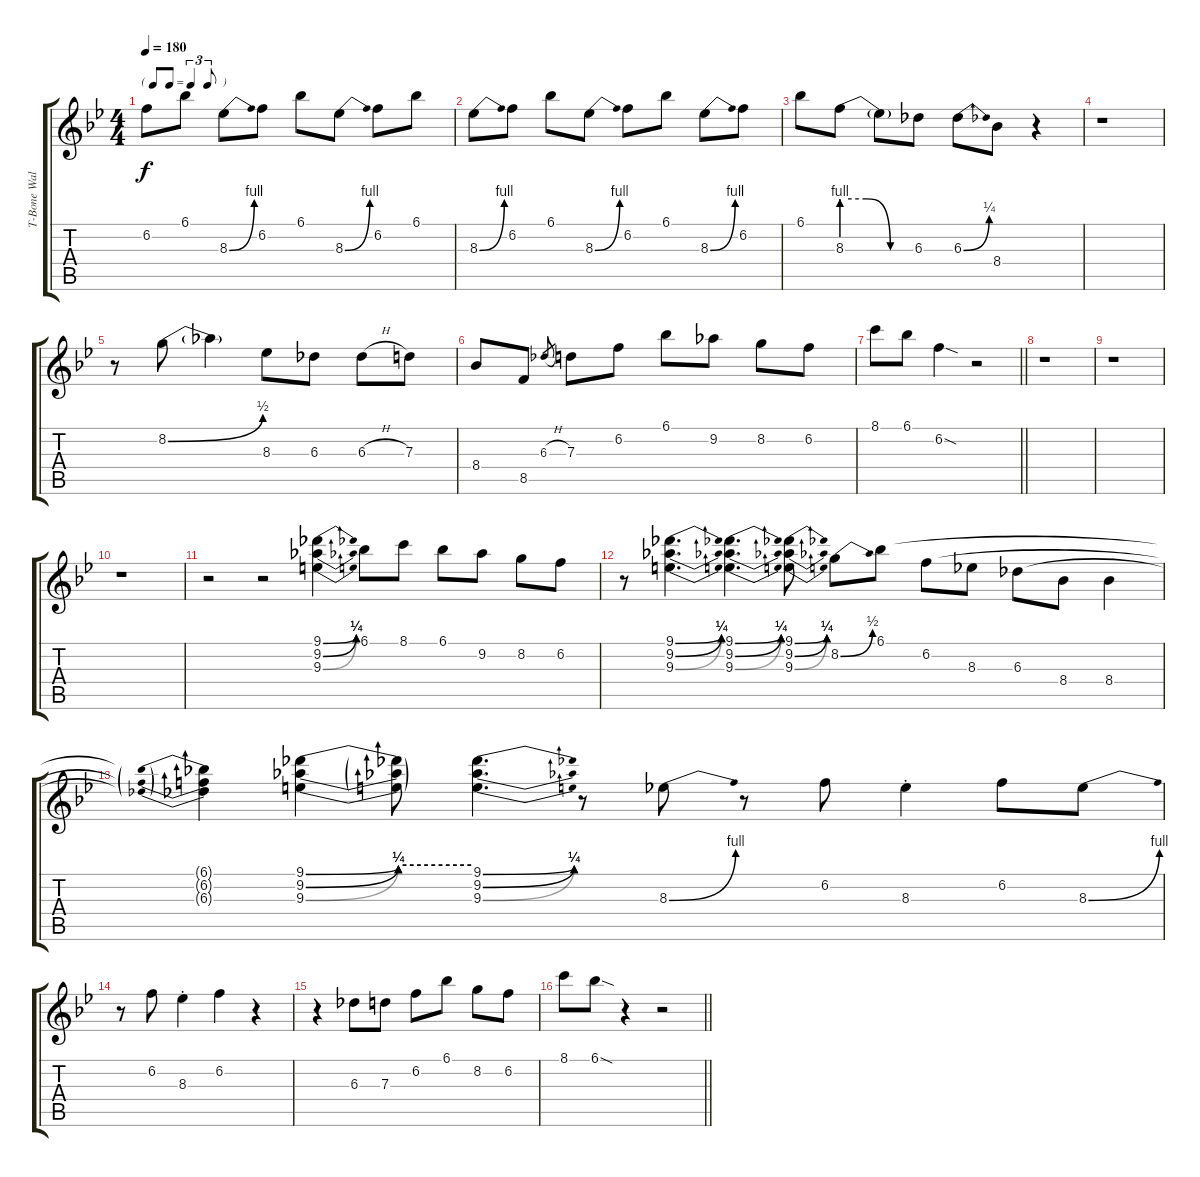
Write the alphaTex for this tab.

\track ("T-Bone Walker - Electric Guitar" "T-Bone Wal") {instrument electricguitarclean}
\staff {score tabs}
\tuning (E4 B3 G3 D3 A2 E2) {hide}
\ts (4 4)
\tf triplet8th
\tempo 180
\clef g2
\ks bb
6.2.8{dy f} 6.1.8 8.3{be (bend 0 0 60 4)}.8 6.2.8 6.1.8 8.3{be (bend 0 0 60 4)}.8 6.2.8 6.1.8 |
8.3{be (bend 0 0 60 4)}.8 6.2.8 6.1.8 8.3{be (bend 0 0 60 4)}.8 6.2.8 6.1.8 8.3{be (bend 0 0 60 4)}.8 6.2.8 |
6.1.8 8.3{be (custom 0 4 20 4 40 0 60 0)}.8 8.3{t}.8 6.3.8 6.3{be (bend 0 0 60 1)}.8 8.4.8 r.4 |
r.1 |
r.8 8.2{be (bend 0 0 60 2)}.8 8.2{t}.4 8.3.8 6.3.8 6.3{h}.8 7.3.8 |
8.4.8 8.5.8 6.3{h}.8{gr} 7.3.8 6.2.8 6.1.8 9.2.8 8.2.8 6.2.8 |
\barLineRight lightlight
8.1.8 6.1.8 6.2{sod}.4 r.2 |
\section ("" " ")
r.1 |
r.1 |
r.1 |
r.2 r.2 (9.1{be (bend 0 0 60 1)} 9.2{be (bend 0 0 60 1)} 9.3{be (bend 0 0 60 1)}).4 6.1.8 8.1.8 6.1.8 9.2.8 8.2.8 6.2.8 |
r.8 (9.1{be (bend 0 0 60 1)} 9.2{be (bend 0 0 60 1)} 9.3{be (bend 0 0 60 1)}).4{d} (9.1{be (bend 0 0 60 1)} 9.2{be (bend 0 0 60 1)} 9.3{be (bend 0 0 60 1)}).4{d} (9.1{be (bend 0 0 60 1)} 9.2{be (bend 0 0 60 1)} 9.3{be (bend 0 0 60 1)}).8 8.2{be (bend 0 0 60 2)}.8 6.1.8 6.2.8 8.3.8 6.3.8 8.4.8 8.4.4 |
(6.1{be (prebend 0 1 60 1) t} 6.2{be (prebend 0 1 60 1) t} 6.3{be (prebend 0 1 60 1) t}).4 (9.1{be (bend 0 0 60 1)} 9.2{be (bend 0 0 60 1)} 9.3{be (bend 0 0 60 1)}).4 (9.1{be (hold 0 1 60 1) t} 9.2{be (hold 0 1 60 1) t} 9.3{be (hold 0 1 60 1) t}).8 (9.1{be (bend 0 0 60 1)} 9.2{be (bend 0 0 60 1)} 9.3{be (bend 0 0 60 1)}).4{d} r.8 8.3{be (bend 0 0 60 4)}.8 r.8 6.2.8 8.3{st}.4 6.2.8 8.3{be (bend 0 0 60 4)}.8 |
r.8 6.2.8 8.3{st}.4 6.2.4 r.4 |
r.4 6.3.8 7.3.8 6.2.8 6.1.8 8.2.8 6.2.8 |
\barLineRight lightlight
8.1.8 6.1{sod}.8 r.4 r.2
